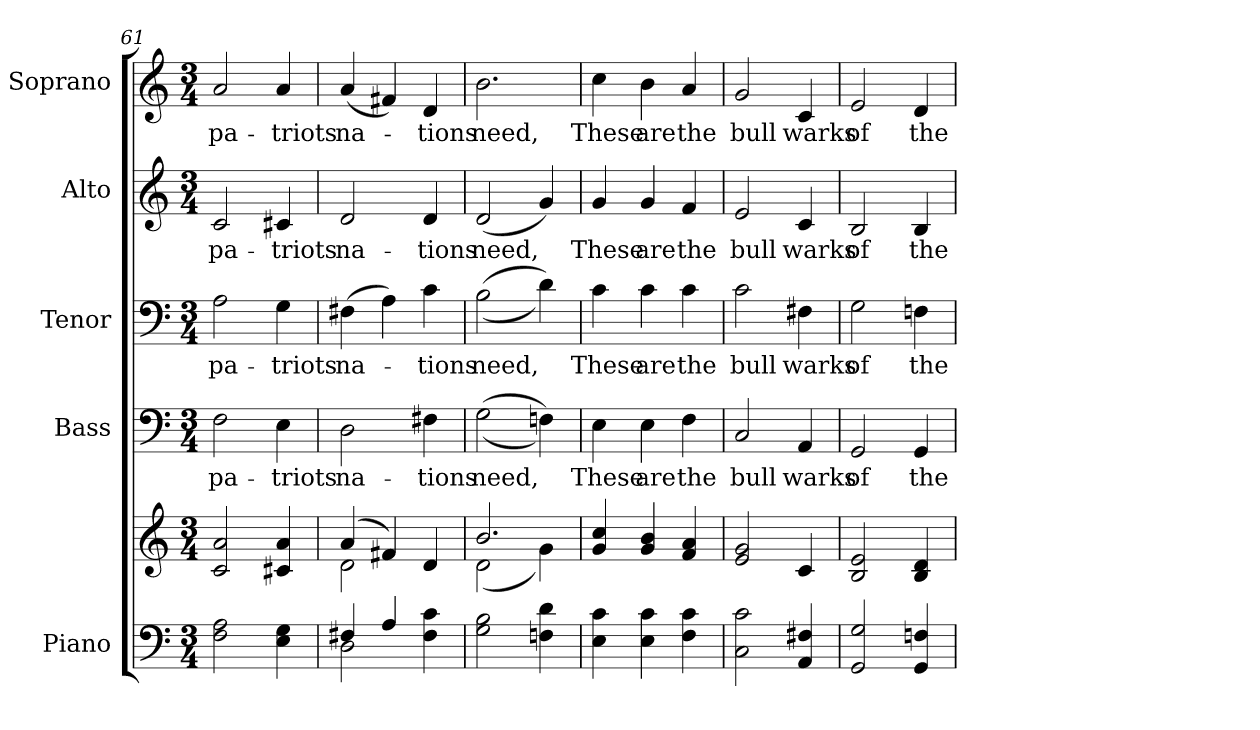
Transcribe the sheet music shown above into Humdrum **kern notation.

**kern	**kern	**kern	**text	**kern	**text	**kern	**text	**kern	**text
*part5	*part5	*part4	*part4	*part3	*part3	*part2	*part2	*part1	*part1
*staff6	*staff5	*staff4	*staff4	*staff3	*staff3	*staff2	*staff2	*staff1	*staff1
*I"Piano	*	*I"Bass	*	*I"Tenor	*	*I"Alto	*	*I"Soprano	*
*I'Pno.	*	*I'B.	*	*I'T.	*	*I'A.	*	*I'S.	*
*clefF4	*clefG2	*clefF4	*	*clefF4	*	*clefG2	*	*clefG2	*
*k[]	*k[]	*k[]	*	*k[]	*	*k[]	*	*k[]	*
*C:	*C:	*C:	*	*C:	*	*C:	*	*C:	*
*M3/4	*M3/4	*M3/4	*	*M3/4	*	*M3/4	*	*M3/4	*
=61	=61	=61	=61	=61	=61	=61	=61	=61	=61
!	!	!	!LO:LY:b:color=#000000	!	!	!	!	!	!
!	!	!	!	!	!LO:LY:b:color=#000000	!	!	!	!
!	!	!	!	!	!	!	!LO:LY:b:color=#000000	!	!
!	!	!	!	!	!	!	!	!	!LO:LY:b:color=#000000
2Fi\ 2Ai	2ci/ 2ai	2Fi\	pa-	2Ai\	pa-	2ci/	pa-	2ai/	pa-
!	!	!	!LO:LY:b:color=#000000	!	!	!	!	!	!
!	!	!	!	!	!LO:LY:b:color=#000000	!	!	!	!
!	!	!	!	!	!	!	!LO:LY:b:color=#000000	!	!
!	!	!	!	!	!	!	!	!	!LO:LY:b:color=#000000
4Ei\ 4Gi	4c#Xi/ 4ai	4Ei\	-triots	4Gi\	-triots	4c#Xi/	-triots	4ai/	-triots
!!LO:PB:g=z
=62	=62	=62	=62	=62	=62	=62	=62	=62	=62
*^	*^	*	*	*	*	*	*	*	*
!	!	!	!	!	!LO:LY:b:color=#000000	!	!	!	!	!	!
!	!	!	!	!	!	!	!LO:LY:b:color=#000000	!	!	!	!
!	!	!	!	!	!	!	!	!	!LO:LY:b:color=#000000	!	!
!	!	!	!	!	!	!	!	!	!	!	!LO:LY:b:color=#000000
4F#Xi/	2Di\	(4ai/	2di\	2Di\	na-	(4F#Xi\	na-	2di/	na-	(4ai/	na-
4Ai/	.	4f#Xi/)	.	.	.	4Ai\)	.	.	.	4f#Xi/)	.
!	!	!	!	!	!LO:LY:b:color=#000000	!	!	!	!	!	!
!	!	!	!	!	!	!	!LO:LY:b:color=#000000	!	!	!	!
!	!	!	!	!	!	!	!	!	!LO:LY:b:color=#000000	!	!
!	!	!	!	!	!	!	!	!	!	!	!LO:LY:b:color=#000000
4F#i\ 4ci	4ryy	4di/	4ryy	4F#Xi\	-tions	4ci\	-tions	4di/	-tions	4di/	-tions
*v	*v	*	*	*	*	*	*	*	*	*	*
=63	=63	=63	=63	=63	=63	=63	=63	=63	=63	=63
*^	*	*	*	*	*	*	*	*	*	*
!	!	!	!	!	!LO:LY:b:color=#000000	!	!	!	!	!	!
*v	*v	*	*	*	*	*	*	*	*	*	*
*^	*	*	*	*	*	*	*	*	*	*
!	!	!	!	!	!	!	!LO:LY:b:color=#000000	!	!	!	!
*v	*v	*	*	*	*	*	*	*	*	*	*
*^	*	*	*	*	*	*	*	*	*	*
!	!	!	!	!	!	!	!	!	!LO:LY:b:color=#000000	!	!
*v	*v	*	*	*	*	*	*	*	*	*	*
*^	*	*	*	*	*	*	*	*	*	*
!	!	!	!	!	!	!	!	!	!	!	!LO:LY:b:color=#000000
*v	*v	*	*	*	*	*	*	*	*	*	*
2Gi\ 2Bi	2.bi/	(2di\	((2Gi\	need,	((2Bi\	need,	(2di/	need,	2.bi\	need,
4Fni\ 4di	.	4gi\)	4Fni\))	.	4di\))	.	4gi/)	.	.	.
*	*v	*v	*	*	*	*	*	*	*	*
=64	=64	=64	=64	=64	=64	=64	=64	=64	=64
*	*^	*	*	*	*	*	*	*	*
!	!	!	!	!LO:LY:b:color=#000000	!	!	!	!	!	!
*	*v	*v	*	*	*	*	*	*	*	*
*	*^	*	*	*	*	*	*	*	*
!	!	!	!	!	!	!LO:LY:b:color=#000000	!	!	!	!
*	*v	*v	*	*	*	*	*	*	*	*
*	*^	*	*	*	*	*	*	*	*
!	!	!	!	!	!	!	!	!LO:LY:b:color=#000000	!	!
*	*v	*v	*	*	*	*	*	*	*	*
*	*^	*	*	*	*	*	*	*	*
!	!	!	!	!	!	!	!	!	!	!LO:LY:b:color=#000000
*	*v	*v	*	*	*	*	*	*	*	*
4Ei\ 4ci	4gi/ 4cci	4Ei\	These	4ci\	These	4gi/	These	4cci\	These
!	!	!	!LO:LY:b:color=#000000	!	!	!	!	!	!
!	!	!	!	!	!LO:LY:b:color=#000000	!	!	!	!
!	!	!	!	!	!	!	!LO:LY:b:color=#000000	!	!
!	!	!	!	!	!	!	!	!	!LO:LY:b:color=#000000
4Ei\ 4ci	4gi/ 4bi	4Ei\	are	4ci\	are	4gi/	are	4bi\	are
!	!	!	!LO:LY:b:color=#000000	!	!	!	!	!	!
!	!	!	!	!	!LO:LY:b:color=#000000	!	!	!	!
!	!	!	!	!	!	!	!LO:LY:b:color=#000000	!	!
!	!	!	!	!	!	!	!	!	!LO:LY:b:color=#000000
4Fi\ 4ci	4fi/ 4ai	4Fi\	the	4ci\	the	4fi/	the	4ai/	the
!!LO:PB:g=z
=65	=65	=65	=65	=65	=65	=65	=65	=65	=65
!	!	!	!LO:LY:b:color=#000000	!	!	!	!	!	!
!	!	!	!	!	!LO:LY:b:color=#000000	!	!	!	!
!	!	!	!	!	!	!	!LO:LY:b:color=#000000	!	!
!	!	!	!	!	!	!	!	!	!LO:LY:b:color=#000000
2Ci\ 2ci	2ei/ 2gi	2Ci/	bull	2ci\	bull	2ei/	bull	2gi/	bull
!	!	!	!LO:LY:b:color=#000000	!	!	!	!	!	!
!	!	!	!	!	!LO:LY:b:color=#000000	!	!	!	!
!	!	!	!	!	!	!	!LO:LY:b:color=#000000	!	!
!	!	!	!	!	!	!	!	!	!LO:LY:b:color=#000000
4AAi/ 4F#Xi	4ci/	4AAi/	warks	4F#Xi\	warks	4ci/	warks	4ci/	warks
=66	=66	=66	=66	=66	=66	=66	=66	=66	=66
!	!	!	!LO:LY:b:color=#000000	!	!	!	!	!	!
!	!	!	!	!	!LO:LY:b:color=#000000	!	!	!	!
!	!	!	!	!	!	!	!LO:LY:b:color=#000000	!	!
!	!	!	!	!	!	!	!	!	!LO:LY:b:color=#000000
2GGi/ 2Gi	2Bi/ 2ei	2GGi/	of	2Gi\	of	2Bi/	of	2ei/	of
!	!	!	!LO:LY:b:color=#000000	!	!	!	!	!	!
!	!	!	!	!	!LO:LY:b:color=#000000	!	!	!	!
!	!	!	!	!	!	!	!LO:LY:b:color=#000000	!	!
!	!	!	!	!	!	!	!	!	!LO:LY:b:color=#000000
4GGi/ 4Fni	4Bi/ 4di	4GGi/	the	4Fni\	the	4Bi/	the	4di/	the
=	=	=	=	=	=	=	=	=	=
*-	*-	*-	*-	*-	*-	*-	*-	*-	*-
